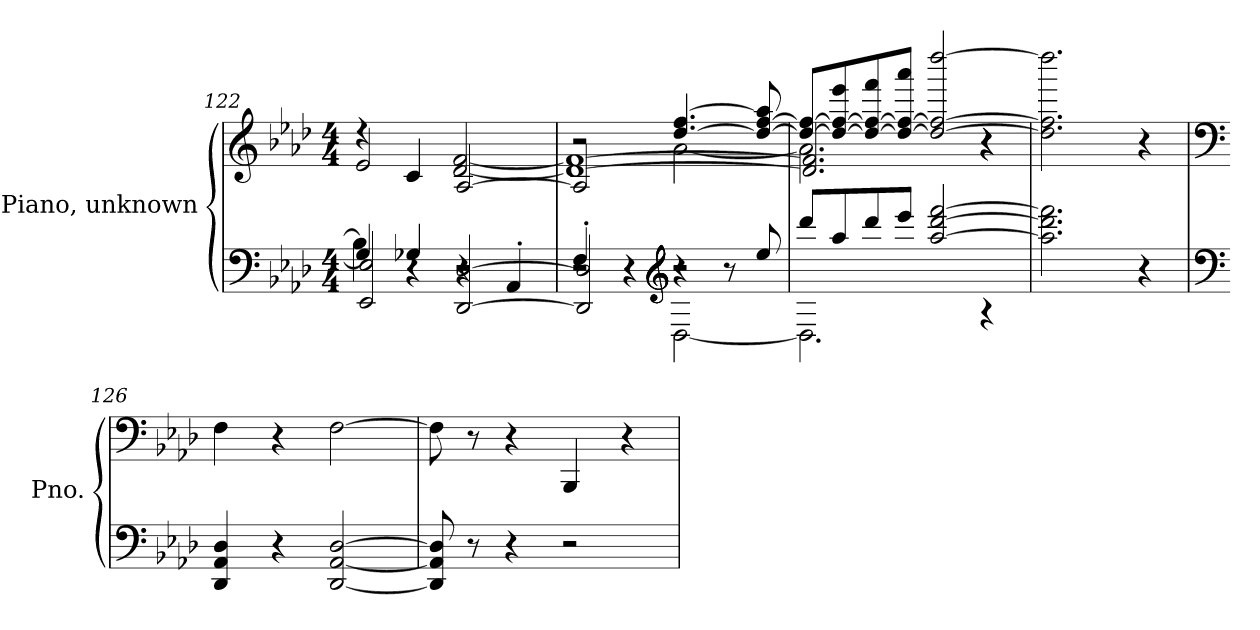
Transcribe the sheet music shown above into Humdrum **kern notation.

**kern	**kern
*part1	*part1
*staff2	*staff1
*I"Piano, unknown	*
*I'Pno.	*
!!LO:LB:g=z
*clefF4	*clefG2
*k[b-e-a-d-]	*k[b-e-a-d-]
*M4/4	*M4/4
=122	=122
*^	*^
*	*^	*	*
4G-/]	4B-\]	2EE-/ 2E-/	4r	2e-/
4G-X/	4r	.	4c/	.
4r	2r	[2DD-/ [2D-/	[2A-/	[2d-/ [2f/
4AA-'/	.	.	.	.
=123	=123	=123	=123	=123
*	*	*	*	*^
4F'/	2r	2DD-/] 2D-/]	2A-/]	2r	1d-_ 1f_
4r	.	.	.	.	.
*clefG2	*	*	*	*	*
4r	[2D-\	2r	[4.dd-/ [4.ff/	[2a-\	.
8r	.	.	.	.	.
8ee-/	.	.	8dd-/_ 8ff/_ 8aa-/	.	.
*	*v	*v	*	*	*
=124	=124	=124	=124	=124
8ddd-/L	2.D-\]	8dd-/_ 8ff/_L	2.a-\]	2.d-/] 2.f/]
8aa-/	.	8dd-/_ 8ff/_ 8eee-/	.	.
8ddd-/	.	8dd-/_ 8ff/_ 8fff/	.	.
8eee-/J	.	8dd-/_ 8ff/_ 8aaa-/J	.	.
[2aa-/ [2ddd-/ [2fff/	.	2dd-/_ 2ff/_ [2dddd-/	.	.
.	4r	.	4r	4r
*v	*v	*	*	*
*	*v	*v	*v
=125	=125
2.aa-\] 2.ddd-\] 2.fff\]	2.dd-\] 2.ff\] 2.dddd-\]
4r	4r
=126	=126
*clefF4	*clefF4
4DD-/ 4AA-/ 4D-/	4F\
4r	4r
[2DD-/ [2AA-/ [2D-/	[2F\
=127	=127
8DD-/] 8AA-/] 8D-/]	8F\]
8r	8r
4r	4r
2r	4BBB-/
.	4r
=	=
*-	*-
